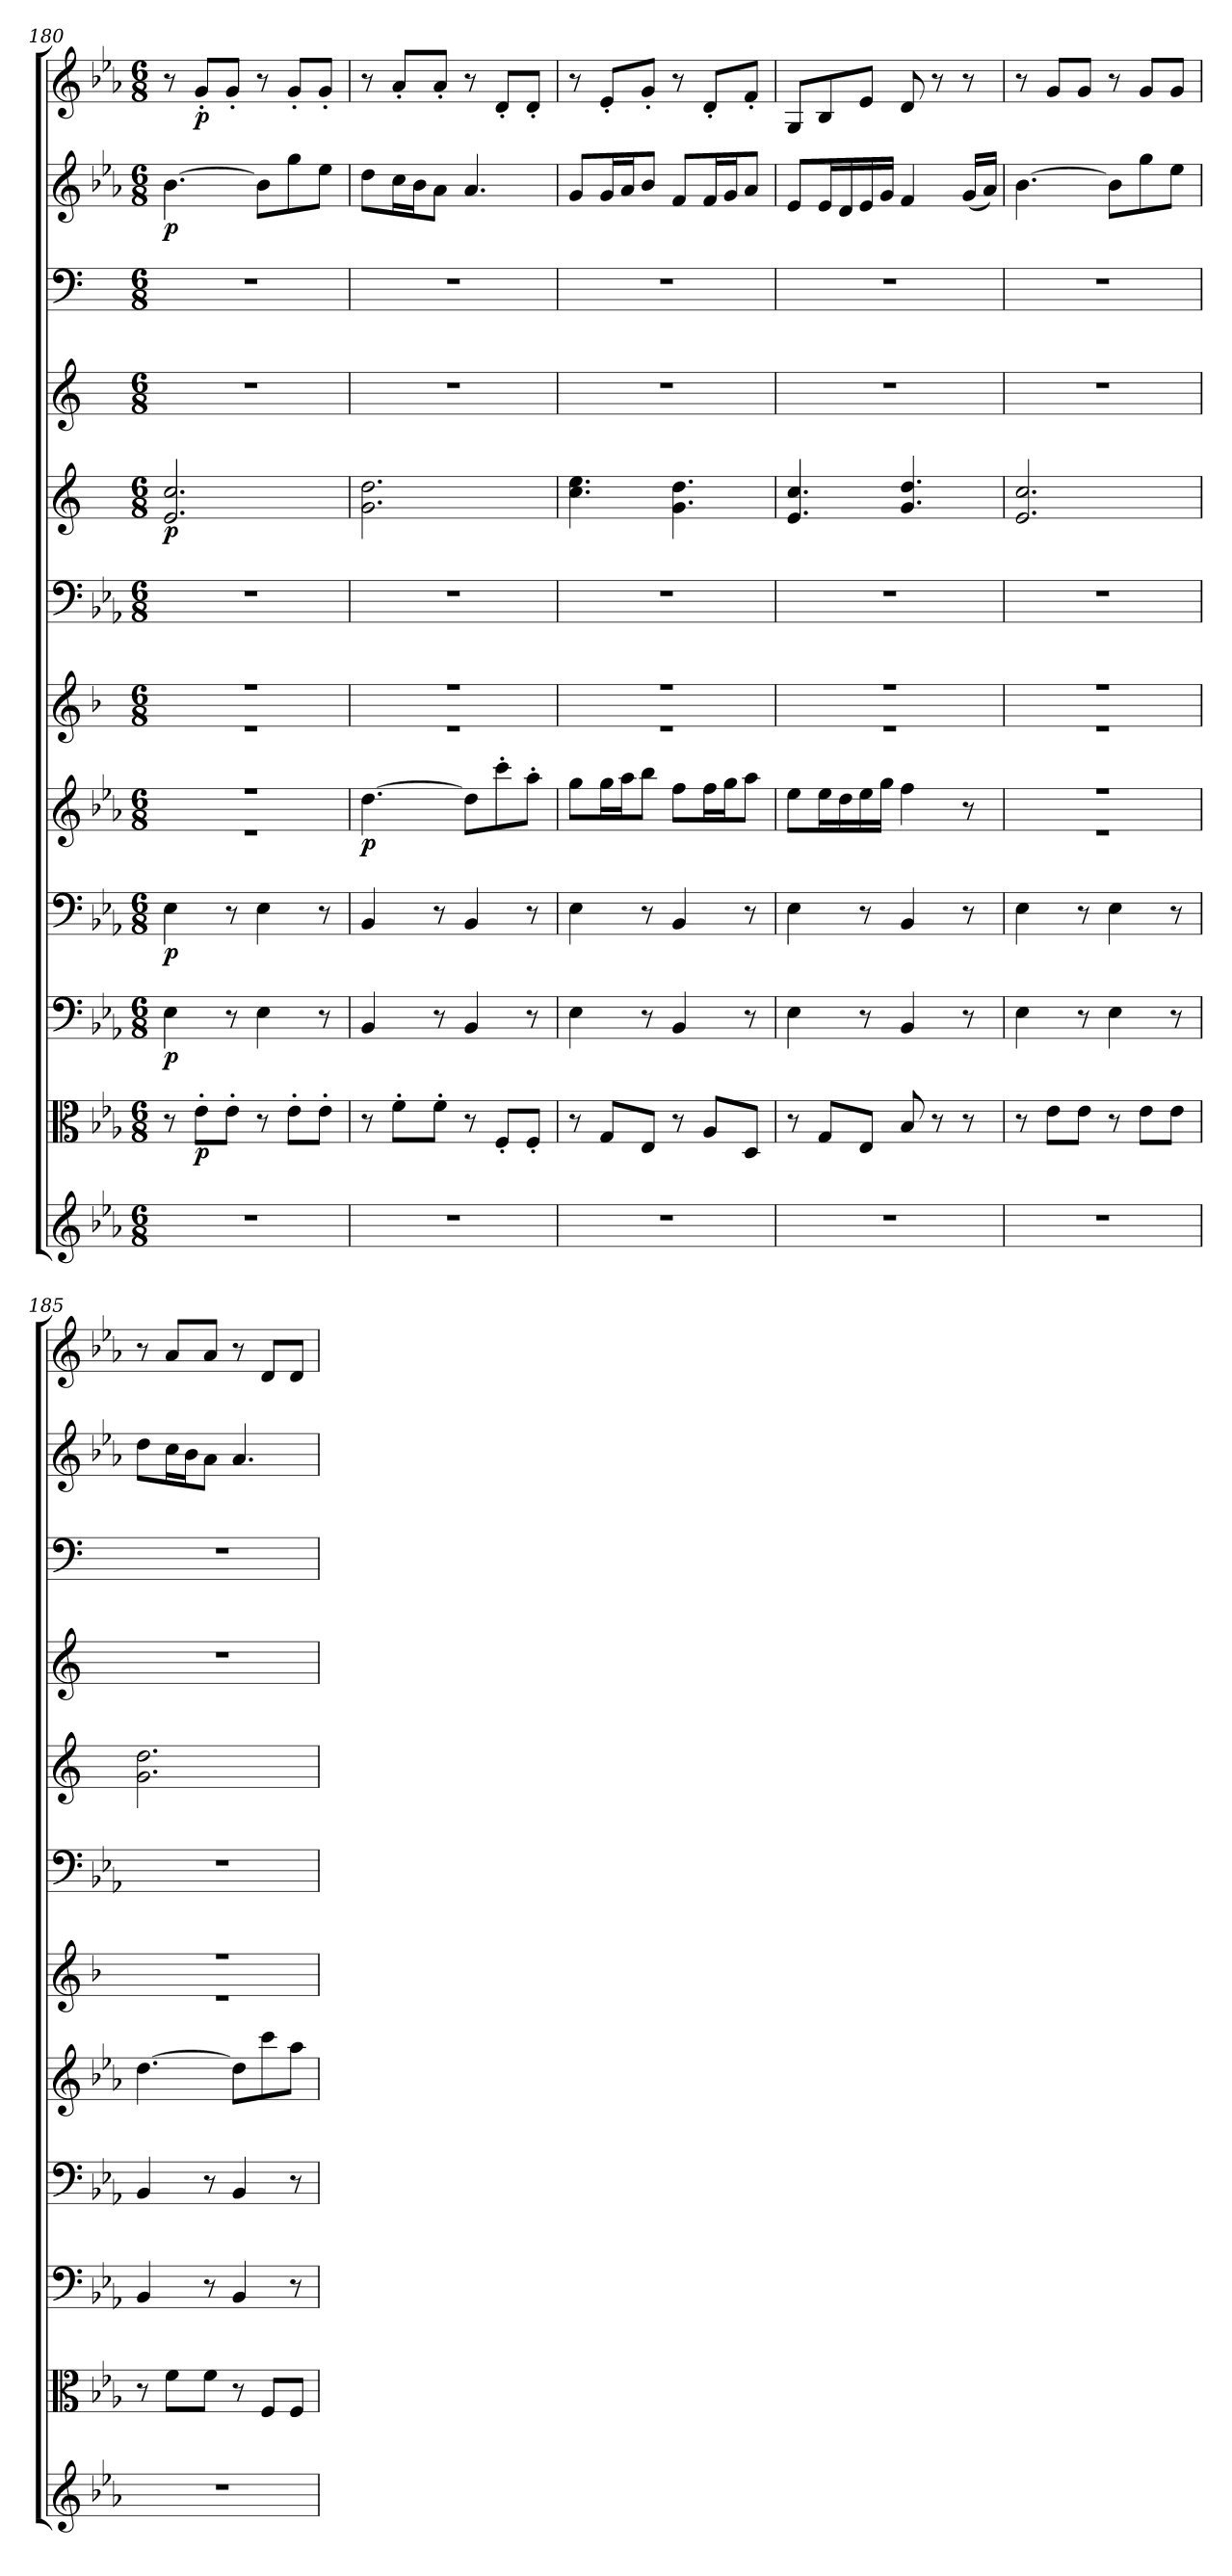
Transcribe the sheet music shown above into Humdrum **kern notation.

**kern	**kern	**dynam	**kern	**dynam	**kern	**dynam	**kern	**dynam	**kern	**kern	**kern	**dynam	**kern	**kern	**kern	**dynam	**kern	**dynam
*part12	*part11	*part11	*part10	*part10	*part9	*part9	*part8	*part8	*part7	*part6	*part5	*part5	*part4	*part3	*part2	*part2	*part1	*part1
*staff12	*staff11	*staff11	*staff10	*staff10	*staff9	*staff9	*staff8	*staff8	*staff7	*staff6	*staff5	*staff5	*staff4	*staff3	*staff2	*staff2	*staff1	*staff1
*clefG2	*clefC3	*	*clefF4	*	*clefF4	*	*clefG2	*	*clefG2	*clefF4	*clefG2	*	*clefG2	*clefF4	*clefG2	*	*clefG2	*
*k[b-e-a-]	*k[b-e-a-]	*	*k[b-e-a-]	*	*k[b-e-a-]	*	*k[b-e-a-]	*	*k[b-]	*k[b-e-a-]	*k[]	*	*k[]	*k[]	*k[b-e-a-]	*	*k[b-e-a-]	*
*c:	*c:	*	*c:	*	*c:	*	*c:	*	*	*c:	*	*	*	*	*c:	*	*c:	*
*M6/8	*M6/8	*	*M6/8	*	*M6/8	*	*M6/8	*	*M6/8	*M6/8	*M6/8	*	*M6/8	*M6/8	*M6/8	*	*M6/8	*
=180	=180	=180	=180	=180	=180	=180	=180	=180	=180	=180	=180	=180	=180	=180	=180	=180	=180	=180
*	*	*	*	*	*	*	*^	*	*^	*	*	*	*	*	*	*	*	*
2.r	8r	.	4E-"\	p	4E-"\	p	2.r	2.r	.	2.r	2.r	2.r	2.e/ 2.cc/	p	2.r	2.r	[4.b-\	p	8r	.
.	8e-'\L	p	.	.	.	.	.	.	.	.	.	.	.	.	.	.	.	.	8g'/L	p
.	8e-'\J	.	8r	.	8r	.	.	.	.	.	.	.	.	.	.	.	.	.	8g'/J	.
.	8r	.	4E-"\	.	4E-"\	.	.	.	.	.	.	.	.	.	.	.	8b-\L]	.	8r	.
.	8e-'\L	.	.	.	.	.	.	.	.	.	.	.	.	.	.	.	8gg\	.	8g'/L	.
.	8e-'\J	.	8r	.	8r	.	.	.	.	.	.	.	.	.	.	.	8ee-\J	.	8g'/J	.
*	*	*	*	*	*	*	*v	*v	*	*	*	*	*	*	*	*	*	*	*	*
=181	=181	=181	=181	=181	=181	=181	=181	=181	=181	=181	=181	=181	=181	=181	=181	=181	=181	=181	=181
2.r	8r	.	4BB-"/	.	4BB-"/	.	[4.dd\	p	2.r	2.r	2.r	2.g\ 2.dd\	.	2.r	2.r	8dd\L	.	8r	.
.	8f'\L	.	.	.	.	.	.	.	.	.	.	.	.	.	.	16cc\L	.	8a-'/L	.
.	.	.	.	.	.	.	.	.	.	.	.	.	.	.	.	16b-\J	.	.	.
.	8f'\J	.	8r	.	8r	.	.	.	.	.	.	.	.	.	.	8a-\J	.	8a-'/J	.
.	8r	.	4BB-"/	.	4BB-"/	.	8dd\L]	.	.	.	.	.	.	.	.	4.a-/	.	8r	.
.	8F'/L	.	.	.	.	.	8ccc'\	.	.	.	.	.	.	.	.	.	.	8d'/L	.
.	8F'/J	.	8r	.	8r	.	8aa-'\J	.	.	.	.	.	.	.	.	.	.	8d'/J	.
=182	=182	=182	=182	=182	=182	=182	=182	=182	=182	=182	=182	=182	=182	=182	=182	=182	=182	=182	=182
2.r	8r	.	4E-"\	.	4E-"\	.	8gg\L	.	2.r	2.r	2.r	4.cc\ 4.ee\	.	2.r	2.r	8g/L	.	8r	.
.	8G/L	.	.	.	.	.	16gg\L	.	.	.	.	.	.	.	.	16g/L	.	8e-'/L	.
.	.	.	.	.	.	.	16aa-\J	.	.	.	.	.	.	.	.	16a-/J	.	.	.
.	8E-/J	.	8r	.	8r	.	8bb-\J	.	.	.	.	.	.	.	.	8b-/J	.	8g'/J	.
.	8r	.	4BB-"/	.	4BB-"/	.	8ff\L	.	.	.	.	4.g\ 4.dd\	.	.	.	8f/L	.	8r	.
.	8A-/L	.	.	.	.	.	16ff\L	.	.	.	.	.	.	.	.	16f/L	.	8d'/L	.
.	.	.	.	.	.	.	16gg\J	.	.	.	.	.	.	.	.	16g/J	.	.	.
.	8D/J	.	8r	.	8r	.	8aa-\J	.	.	.	.	.	.	.	.	8a-/J	.	8f'/J	.
=183	=183	=183	=183	=183	=183	=183	=183	=183	=183	=183	=183	=183	=183	=183	=183	=183	=183	=183	=183
2.r	8r	.	4E-"\	.	4E-"\	.	8ee-\L	.	2.r	2.r	2.r	4.e/ 4.cc/	.	2.r	2.r	8e-/L	.	8G/L	.
.	8G/L	.	.	.	.	.	16ee-\L	.	.	.	.	.	.	.	.	16e-/L	.	8B-/	.
.	.	.	.	.	.	.	16dd\	.	.	.	.	.	.	.	.	16d/	.	.	.
.	8E-/J	.	8r	.	8r	.	16ee-\	.	.	.	.	.	.	.	.	16e-/	.	8e-/J	.
.	.	.	.	.	.	.	16gg\JJ	.	.	.	.	.	.	.	.	16g/JJ	.	.	.
.	8B-/	.	4BB-"/	.	4BB-"/	.	4ff\	.	.	.	.	4.g/ 4.dd/	.	.	.	4f/	.	8d/	.
.	8r	.	.	.	.	.	.	.	.	.	.	.	.	.	.	.	.	8r	.
.	8r	.	8r	.	8r	.	8r	.	.	.	.	.	.	.	.	(16g/LL	.	8r	.
.	.	.	.	.	.	.	.	.	.	.	.	.	.	.	.	16a-/JJ)	.	.	.
=184	=184	=184	=184	=184	=184	=184	=184	=184	=184	=184	=184	=184	=184	=184	=184	=184	=184	=184	=184
*	*	*	*	*	*	*	*^	*	*	*	*	*	*	*	*	*	*	*	*
2.r	8r	.	4E-"\	.	4E-"\	.	2.r	2.r	.	2.r	2.r	2.r	2.e/ 2.cc/	.	2.r	2.r	[4.b-\	.	8r	.
.	8e-\L	.	.	.	.	.	.	.	.	.	.	.	.	.	.	.	.	.	8g/L	.
.	8e-\J	.	8r	.	8r	.	.	.	.	.	.	.	.	.	.	.	.	.	8g/J	.
.	8r	.	4E-"\	.	4E-"\	.	.	.	.	.	.	.	.	.	.	.	8b-\L]	.	8r	.
.	8e-\L	.	.	.	.	.	.	.	.	.	.	.	.	.	.	.	8gg\	.	8g/L	.
.	8e-\J	.	8r	.	8r	.	.	.	.	.	.	.	.	.	.	.	8ee-\J	.	8g/J	.
*	*	*	*	*	*	*	*v	*v	*	*	*	*	*	*	*	*	*	*	*	*
=185	=185	=185	=185	=185	=185	=185	=185	=185	=185	=185	=185	=185	=185	=185	=185	=185	=185	=185	=185
2.r	8r	.	4BB-"/	.	4BB-"/	.	[4.dd\	.	2.r	2.r	2.r	2.g\ 2.dd\	.	2.r	2.r	8dd\L	.	8r	.
.	8f\L	.	.	.	.	.	.	.	.	.	.	.	.	.	.	16cc\L	.	8a-/L	.
.	.	.	.	.	.	.	.	.	.	.	.	.	.	.	.	16b-\J	.	.	.
.	8f\J	.	8r	.	8r	.	.	.	.	.	.	.	.	.	.	8a-\J	.	8a-/J	.
.	8r	.	4BB-"/	.	4BB-"/	.	8dd\L]	.	.	.	.	.	.	.	.	4.a-/	.	8r	.
.	8F/L	.	.	.	.	.	8ccc\	.	.	.	.	.	.	.	.	.	.	8d/L	.
.	8F/J	.	8r	.	8r	.	8aa-\J	.	.	.	.	.	.	.	.	.	.	8d/J	.
*	*	*	*	*	*	*	*	*	*v	*v	*	*	*	*	*	*	*	*	*
=	=	=	=	=	=	=	=	=	=	=	=	=	=	=	=	=	=	=
*-	*-	*-	*-	*-	*-	*-	*-	*-	*-	*-	*-	*-	*-	*-	*-	*-	*-	*-
